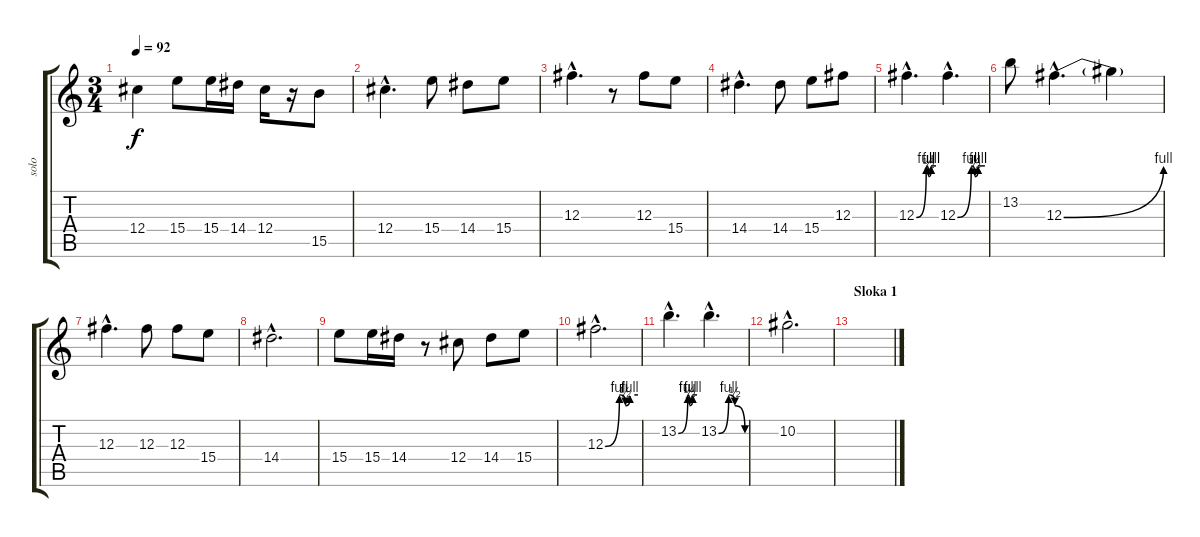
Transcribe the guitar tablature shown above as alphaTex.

\track ("solo" "solo") {instrument distortionguitar}
\staff {score tabs}
\tuning (Eb4 Bb3 Gb3 Db3 Ab2 Eb2) {hide}
\ts (3 4)
\tempo 92
\clef g2
\ks c
12.4.4{dy f} 15.4.8 15.4.16 14.4.16 12.4.16 r.16 15.5.8 |
12.4{hac}.4{d} 15.4.8 14.4.8 15.4.8 |
12.3{hac}.4{d} r.8 12.3.8 15.4.8 |
14.4{hac}.4{d} 14.4.8 15.4.8 12.3.8 |
12.3{be (custom 0 0 30 4 37 2 45 4 60 4) hac}.4{d} 12.3{be (custom 0 0 30 4 38 2 45 4 60 4) hac}.4{d} |
13.2.8 12.3{be (bend 0 0 60 4) hac}.4{d} 12.3{t}.4 |
12.3{hac}.4{d} 12.3.8 12.3.8 15.4.8 |
14.4{hac}.2{d} |
15.4.8 15.4.16 14.4.16 r.8 12.4.8 14.4.8 15.4.8 |
12.3{be (custom 0 0 26 4 37 2 45 4 60 4) hac}.2{d} |
13.2{be (custom 0 0 30 4 36 2 46 4 60 4) hac}.4{d} 13.2{be (custom 0 0 23 4 37 2 60 0) hac}.4{d} |
10.2{hac}.2{d} |
\section ("" "Sloka 1")
